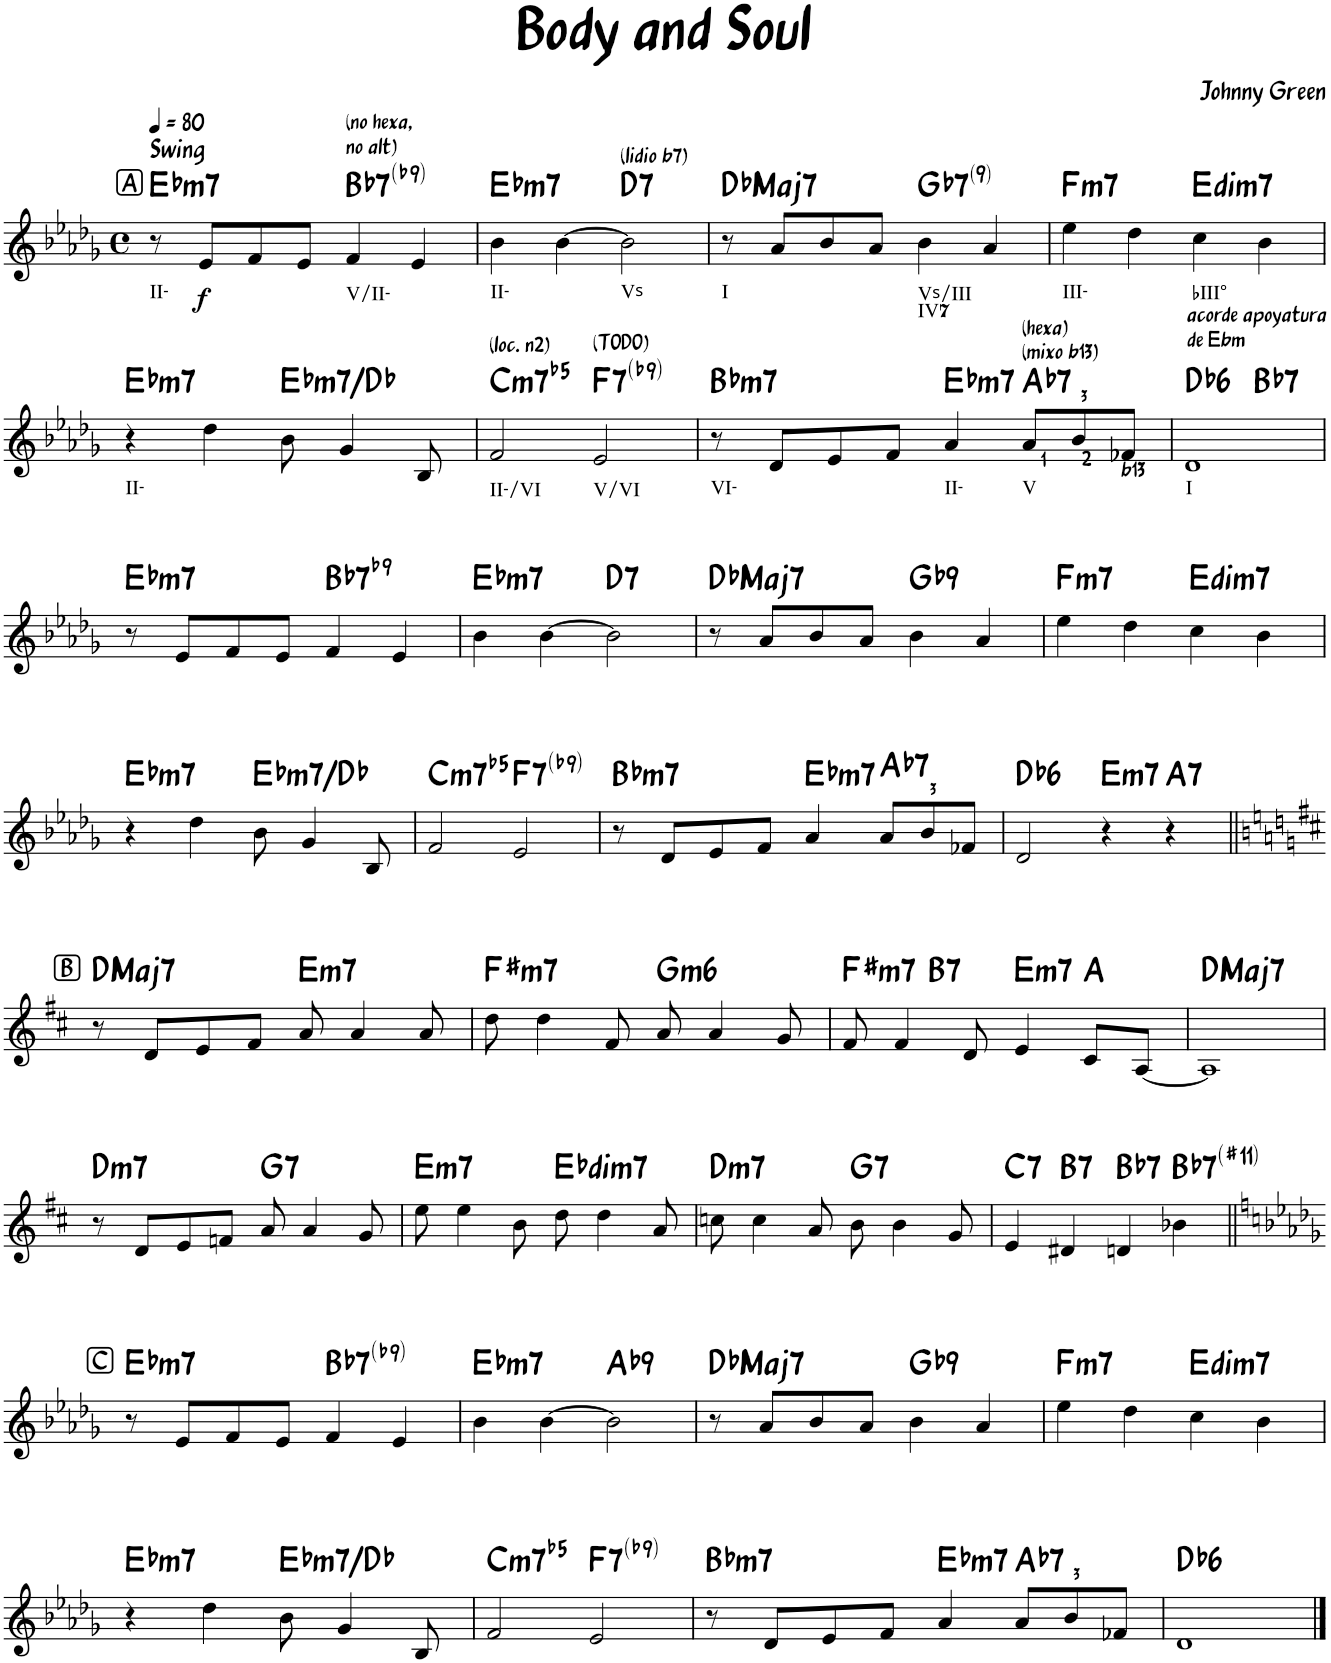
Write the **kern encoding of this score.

**kern	**dynam	**harte
*part1	*part1	*part1
*staff1	*staff1	*
*I"Piano	*	*
*I'Pno	*	*
*clefG2	*	*
*k[b-e-a-d-g-]	*	*
*M4/4	*	*
*met(c)	*	*
*MM80	*	*
!!LO:REH:place=s1:a:rj:fs=12:t=A
=1	=1	=1
!LO:TX:a:B:t=Swing	!	!LO:H:kt=m7
8r	.	Eb:min7
!	!LO:DY:b	!
8e-/L	f	.
8f/	.	.
8e-/J	.	.
!LO:TX:a:t=(no hexa,	!	!
!LO:TX:a:t=no alt)	!	!LO:H:kt=7
4f/	.	Bb:7(b9)
4e-/	.	.
=2	=2	=2
!	!	!LO:H:kt=m7
4b-\	.	Eb:min7
[4b-\	.	.
!LO:TX:a:t=(lidio b7)	!	!LO:H:kt=7
2b-\]	.	D:7
=3	=3	=3
!	!	!LO:H:kt=Maj7
8r	.	Db:maj7
8a-/L	.	.
8b-/	.	.
8a-/J	.	.
!	!	!LO:H:kt=7
4b-\	.	Gb:7(9)
4a-/	.	.
=4	=4	=4
!	!	!LO:H:kt=m7
4ee-\	.	F:min7
4dd-\	.	.
!LO:TX:b:t=acorde apoyatura	!	!
!LO:TX:b:t=de Ebm	!	!LO:H:kt=dim7
4cc\	.	E:dim7
4b-\	.	.
!!LO:LB:g=z
=5	=5	=5
!	!	!LO:H:kt=m7
4r	.	Eb:min7
4dd-\	.	.
!	!	!LO:H:kt=m7
8b-\	.	Eb:min7/b7
4g-/	.	.
8B-/	.	.
=6	=6	=6
!LO:TX:a:t=(loc. n2)	!	!LO:H:kt=m7b5
2f/	.	C:hdim7
!LO:TX:a:t=(TODO)	!	!LO:H:kt=7
2e-/	.	F:7(b9)
=7	=7	=7
!	!	!LO:H:kt=m7
8r	.	Bb:min7
8d-/L	.	.
8e-/	.	.
8f/J	.	.
!	!	!LO:H:kt=m7
4a-/	.	Eb:min7
*Xbrackettup	*	*
!LO:TX:a:t=(mixo b13)	!	!
!LO:TX:a:t=(hexa)	!	!LO:H:kt=7
12a-/L	.	Ab:7
!LO:TX:b:t=1	!	!
!LO:TX:b:t=2	!	!
12b-/	.	.
!LO:TX:b:t=b13	!	!
12f-X/J	.	.
=8	=8	=8
!	!	!LO:H:kt=6
*^	*	*
1d-	2ryy	.	Db:maj6
!	!	!	!LO:H:kt=7
.	2ryy	.	Bb:7
!!LO:LB:g=z	!!
=9	=9	=9	=9
!	!	!	!LO:H:kt=m7
*v	*v	*	*
8r	.	Eb:min7
8e-/L	.	.
8f/	.	.
8e-/J	.	.
!	!	!LO:H:kt=7
4f/	.	Bb:7(b9)
4e-/	.	.
=10	=10	=10
!	!	!LO:H:kt=m7
4b-\	.	Eb:min7
[4b-\	.	.
!	!	!LO:H:kt=7
2b-\]	.	D:7
=11	=11	=11
!	!	!LO:H:kt=Maj7
8r	.	Db:maj7
8a-/L	.	.
8b-/	.	.
8a-/J	.	.
!	!	!LO:H:kt=9
4b-\	.	Gb:9
4a-/	.	.
=12	=12	=12
!	!	!LO:H:kt=m7
4ee-\	.	F:min7
4dd-\	.	.
!	!	!LO:H:kt=dim7
4cc\	.	E:dim7
4b-\	.	.
!!LO:LB:g=z
=13	=13	=13
!	!	!LO:H:kt=m7
4r	.	Eb:min7
4dd-\	.	.
!	!	!LO:H:kt=m7
8b-\	.	Eb:min7/b7
4g-/	.	.
8B-/	.	.
=14	=14	=14
!	!	!LO:H:kt=m7b5
2f/	.	C:hdim7
!	!	!LO:H:kt=7
2e-/	.	F:7(b9)
=15	=15	=15
!	!	!LO:H:kt=m7
8r	.	Bb:min7
8d-/L	.	.
8e-/	.	.
8f/J	.	.
!	!	!LO:H:kt=m7
4a-/	.	Eb:min7
!	!	!LO:H:kt=7
12a-/L	.	Ab:7
12b-/	.	.
12f-X/J	.	.
=16	=16	=16
!	!	!LO:H:kt=6
2d-/	.	Db:maj6
!	!	!LO:H:kt=m7
4r	.	E:min7
!	!	!LO:H:kt=7
4r	.	A:7
!!LO:LB:g=z
!!LO:REH:place=s1:a:rj:fs=12:t=B
=17||	=17||	=17||
*k[f#c#]	*	*
!	!	!LO:H:kt=Maj7
8r	.	D:maj7
8d/L	.	.
8e/	.	.
8f#/J	.	.
!	!	!LO:H:kt=m7
8a/	.	E:min7
4a/	.	.
8a/	.	.
=18	=18	=18
!	!	!LO:H:kt=m7
8dd\	.	F#:min7
4dd\	.	.
8f#/	.	.
!	!	!LO:H:kt=m6
8a/	.	G:min6
4a/	.	.
8g/	.	.
=19	=19	=19
!	!	!LO:H:kt=m7
*^	*	*
8f#/	4ryy	.	F#:min7
4f#/	.	.	.
!	!	!	!LO:H:kt=7
.	2.ryy	.	B:7
8d/	.	.	.
!	!	!	!LO:H:kt=m7
4e/	.	.	E:min7
8c#/L	.	.	A:maj
[8A/J	.	.	.
=20	=20	=20	=20
!	!	!	!LO:H:kt=Maj7
*v	*v	*	*
1A]	.	D:maj7
!!LO:LB:g=z
=21	=21	=21
!	!	!LO:H:kt=m7
8r	.	D:min7
8d/L	.	.
8e/	.	.
8fn/J	.	.
!	!	!LO:H:kt=7
8a/	.	G:7
4a/	.	.
8g/	.	.
=22	=22	=22
!	!	!LO:H:kt=m7
8ee\	.	E:min7
4ee\	.	.
8b\	.	.
!	!	!LO:H:kt=dim7
8dd\	.	Eb:dim7
4dd\	.	.
8a/	.	.
=23	=23	=23
!	!	!LO:H:kt=m7
8ccn\	.	D:min7
4cc\	.	.
8a/	.	.
!	!	!LO:H:kt=7
8b\	.	G:7
4b\	.	.
8g/	.	.
=24	=24	=24
!	!	!LO:H:kt=7
4e/	.	C:7
!	!	!LO:H:kt=7
4d#X/	.	B:7
!	!	!LO:H:kt=7
4dn/	.	Bb:7
!	!	!LO:H:kt=7
4b-X\	.	Bb:7(#11)
!!LO:LB:g=z
!!LO:REH:place=s1:a:rj:fs=12:t=C
=25||	=25||	=25||
*k[b-e-a-d-g-]	*	*
!	!	!LO:H:kt=m7
8r	.	Eb:min7
8e-/L	.	.
8f/	.	.
8e-/J	.	.
!	!	!LO:H:kt=7
4f/	.	Bb:7(b9)
4e-/	.	.
=26	=26	=26
!	!	!LO:H:kt=m7
4b-\	.	Eb:min7
[4b-\	.	.
!	!	!LO:H:kt=9
2b-\]	.	Ab:9
=27	=27	=27
!	!	!LO:H:kt=Maj7
8r	.	Db:maj7
8a-/L	.	.
8b-/	.	.
8a-/J	.	.
!	!	!LO:H:kt=9
4b-\	.	Gb:9
4a-/	.	.
=28	=28	=28
!	!	!LO:H:kt=m7
4ee-\	.	F:min7
4dd-\	.	.
!	!	!LO:H:kt=dim7
4cc\	.	E:dim7
4b-\	.	.
!!LO:LB:g=z
=29	=29	=29
!	!	!LO:H:kt=m7
4r	.	Eb:min7
4dd-\	.	.
!	!	!LO:H:kt=m7
8b-\	.	Eb:min7/b7
4g-/	.	.
8B-/	.	.
=30	=30	=30
!	!	!LO:H:kt=m7b5
2f/	.	C:hdim7
!	!	!LO:H:kt=7
2e-/	.	F:7(b9)
=31	=31	=31
!	!	!LO:H:kt=m7
8r	.	Bb:min7
8d-/L	.	.
8e-/	.	.
8f/J	.	.
!	!	!LO:H:kt=m7
4a-/	.	Eb:min7
!	!	!LO:H:kt=7
12a-/L	.	Ab:7
12b-/	.	.
12f-X/J	.	.
=32	=32	=32
!	!	!LO:H:kt=6
1d-	.	Db:maj6
==	==	==
*-	*-	*-
